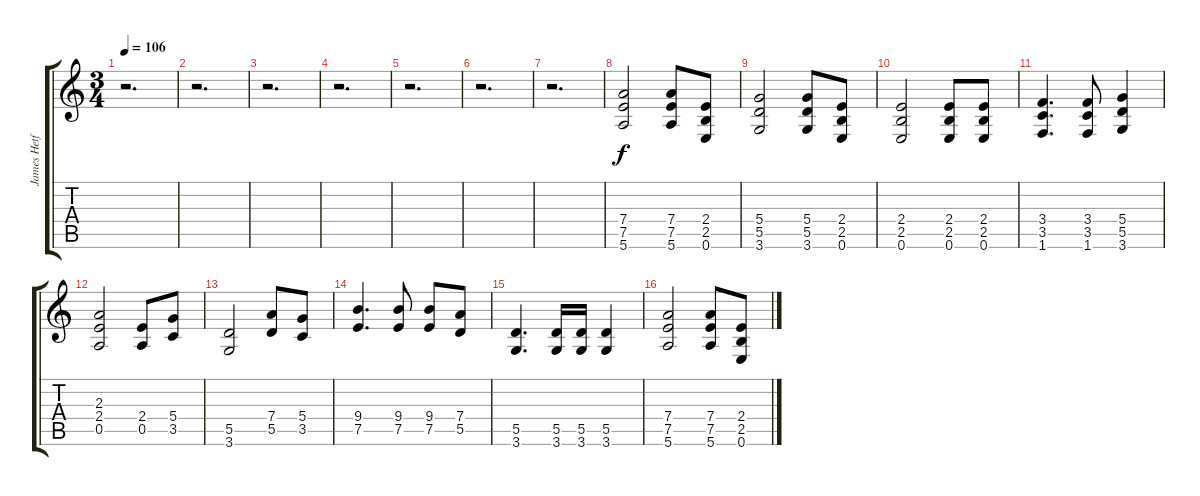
\track ("James Hetfield Rythm" "James Hetf") {instrument distortionguitar}
\staff {score tabs}
\tuning (E4 B3 G3 D3 A2 E2) {hide}
\ts (3 4)
\tempo 106
\clef g2
\ks c
r.2{d dy f} |
r.2{d} |
r.2{d} |
r.2{d} |
r.2{d} |
r.2{d} |
r.2{d} |
(7.4 7.5 5.6).2 (7.4 7.5 5.6).8 (2.4 2.5 0.6).8 |
(5.4 5.5 3.6).2 (5.4 5.5 3.6).8 (2.4 2.5 0.6).8 |
(2.4 2.5 0.6).2 (2.4 2.5 0.6).8 (2.4 2.5 0.6).8 |
(3.4 3.5 1.6).4{d} (3.4 3.5 1.6).8 (5.4 5.5 3.6).4 |
(2.3 2.4 0.5).2 (2.4 0.5).8 (5.4 3.5).8 |
(5.5 3.6).2 (7.4 5.5).8 (5.4 3.5).8 |
(9.4 7.5).4{d} (9.4 7.5).8 (9.4 7.5).8 (7.4 5.5).8 |
(5.5 3.6).4{d} (5.5 3.6).16 (5.5 3.6).16 (5.5 3.6).4 |
(7.4 7.5 5.6).2 (7.4 7.5 5.6).8 (2.4 2.5 0.6).8
